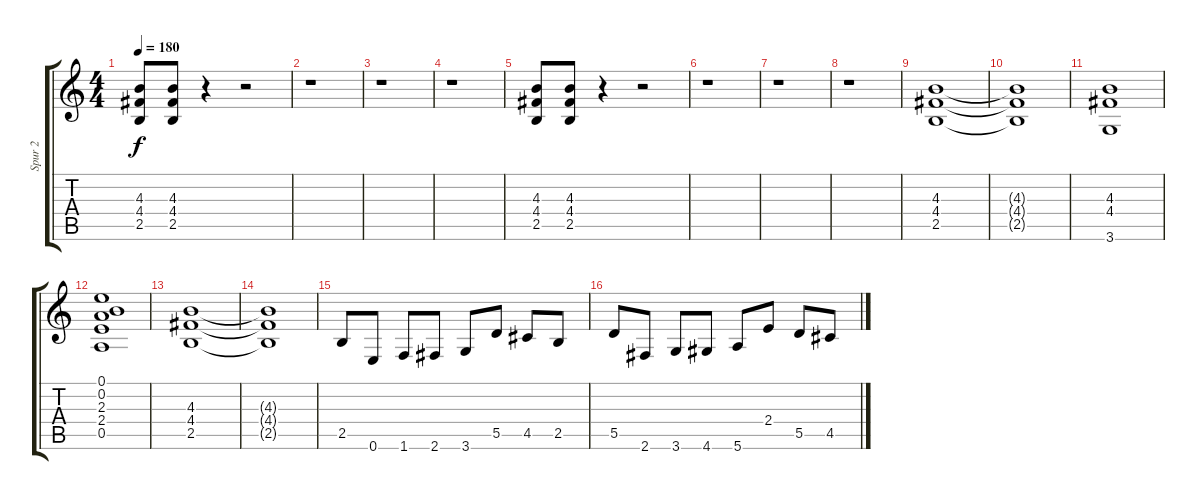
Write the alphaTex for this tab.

\track ("Spur 2" "Spur 2") {instrument distortionguitar}
\staff {score tabs}
\tuning (E4 B3 G3 D3 A2 E2) {hide}
\ts (4 4)
\tempo 180
\clef g2
\ks c
(4.3 4.4 2.5).8{dy f instrument distortionguitar} (4.3 4.4 2.5).8 r.4 r.2 |
r.1 |
r.1 |
r.1 |
(4.3 4.4 2.5).8 (4.3 4.4 2.5).8 r.4 r.2 |
r.1 |
r.1 |
r.1 |
(4.3 4.4 2.5).1 |
(4.3{t} 4.4{t} 2.5{t}).1 |
(4.3 4.4 3.6).1 |
(0.1 0.2 2.3 2.4 0.5).1 |
(4.3 4.4 2.5).1 |
(4.3{t} 4.4{t} 2.5{t}).1 |
2.5.8 0.6.8 1.6.8 2.6.8 3.6.8 5.5.8 4.5.8 2.5.8 |
5.5.8 2.6.8 3.6.8 4.6.8 5.6.8 2.4.8 5.5.8 4.5.8
